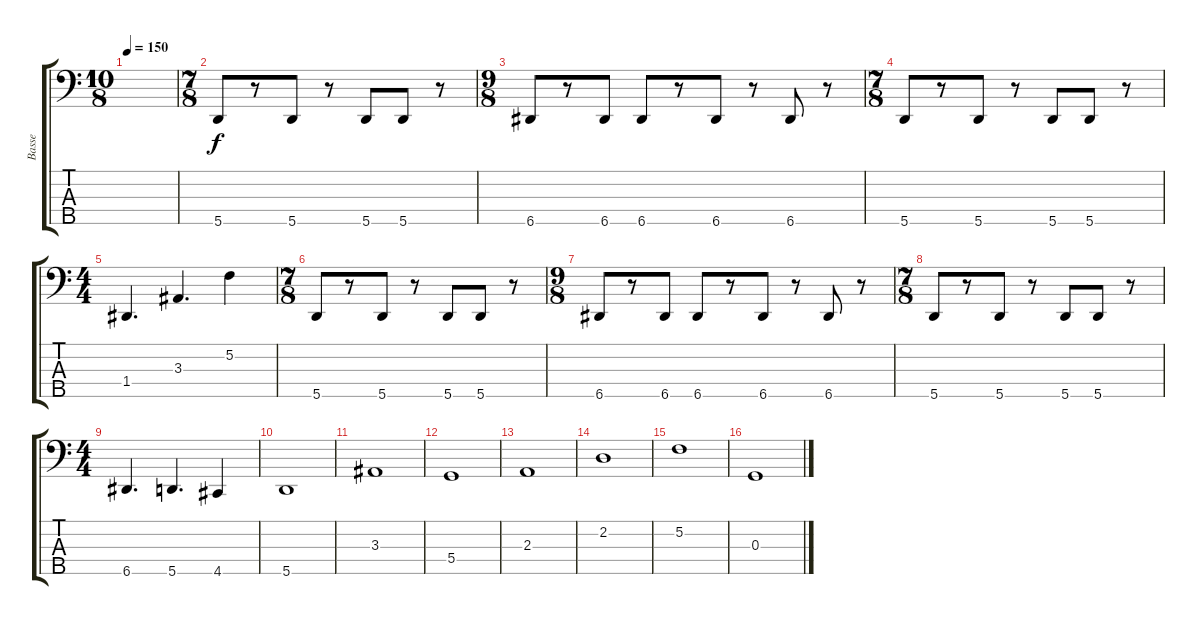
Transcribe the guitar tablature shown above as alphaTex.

\track ("Basse" "Basse") {solo instrument electricbasspick}
\staff {score tabs}
\tuning (F2 C2 G1 D1 A0) {hide}
\ts (10 8)
\tempo 150
\clef f4
\ks c
|
\ts (7 8)
5.5.8 r.8 5.5.8 r.8 5.5.8 5.5.8 r.8 |
\ts (9 8)
6.5.8 r.8 6.5.8 6.5.8 r.8 6.5.8 r.8 6.5.8 r.8 |
\ts (7 8)
5.5.8 r.8 5.5.8 r.8 5.5.8 5.5.8 r.8 |
\ts (4 4)
1.4.4{d} 3.3.4{d} 5.2.4 |
\ts (7 8)
5.5.8 r.8 5.5.8 r.8 5.5.8 5.5.8 r.8 |
\ts (9 8)
6.5.8 r.8 6.5.8 6.5.8 r.8 6.5.8 r.8 6.5.8 r.8 |
\ts (7 8)
5.5.8 r.8 5.5.8 r.8 5.5.8 5.5.8 r.8 |
\ts (4 4)
6.5.4{d} 5.5.4{d} 4.5.4 |
5.5.1 |
3.3.1 |
5.4.1 |
2.3.1 |
2.2.1 |
5.2.1 |
0.3.1
